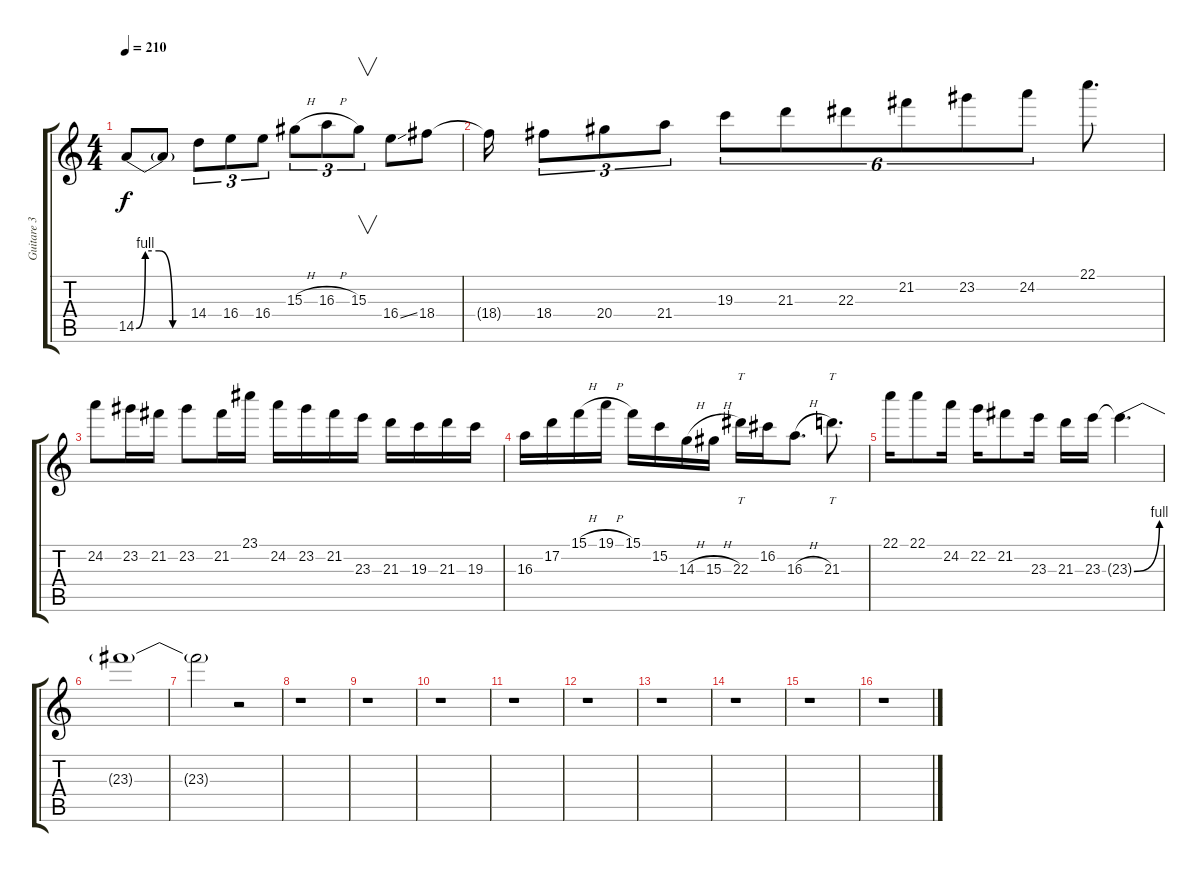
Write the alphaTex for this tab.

\track ("Guitare 3" "Guitare 3") {instrument distortionguitar}
\staff {score tabs}
\tuning (D4 A3 F3 C3 G2 D2) {hide}
\ts (4 4)
\tempo 210
\clef g2
\ks c
14.5{be (custom 0 0 10 4 25 4 40 0 60 0)}.8{dy f} 14.5{t}.8 14.4.8{tu (3 2)} 16.4.8{tu (3 2)} 16.4.8{tu (3 2)} 15.3{h}.8{tu (3 2)} 16.3{h}.8{tu (3 2)} 15.3.8{v tu (3 2)} 16.4{ss}.8 18.4.8 |
18.4{t}.16 18.4.8{tu (3 2)} 20.4.8{tu (3 2)} 21.4.8{tu (3 2)} 19.3.8{tu (6 4)} 21.3.8{tu (6 4)} 22.3.8{tu (6 4)} 21.2.8{tu (6 4)} 23.2.8{tu (6 4)} 24.2.8{tu (6 4)} 22.1.8{d} |
24.2.8 23.2.16 21.2.16 23.2.8 21.2.16 23.1.16 24.2.16 23.2.16 21.2.16 23.3.16 21.3.16 19.3.16 21.3.16 19.3.16 |
16.3.16 17.2.16 15.1{h}.16 19.1{h}.16 15.1.16 15.2.16 14.3{h}.16 15.3{h}.16 22.3.16{tt} 16.2.16 16.3{h}.8{d} 21.3.8{tt d} |
22.1.16 22.1.8 24.2.16 22.2.16 21.2.8 23.3.16 21.3.16 23.3.16 23.3{be (bend 0 0 60 4) t}.4{d} |
23.3{t}.1 |
23.3{t}.2 r.2 |
r.1 |
r.1 |
r.1 |
r.1 |
r.1 |
r.1 |
r.1 |
r.1 |
r.1
